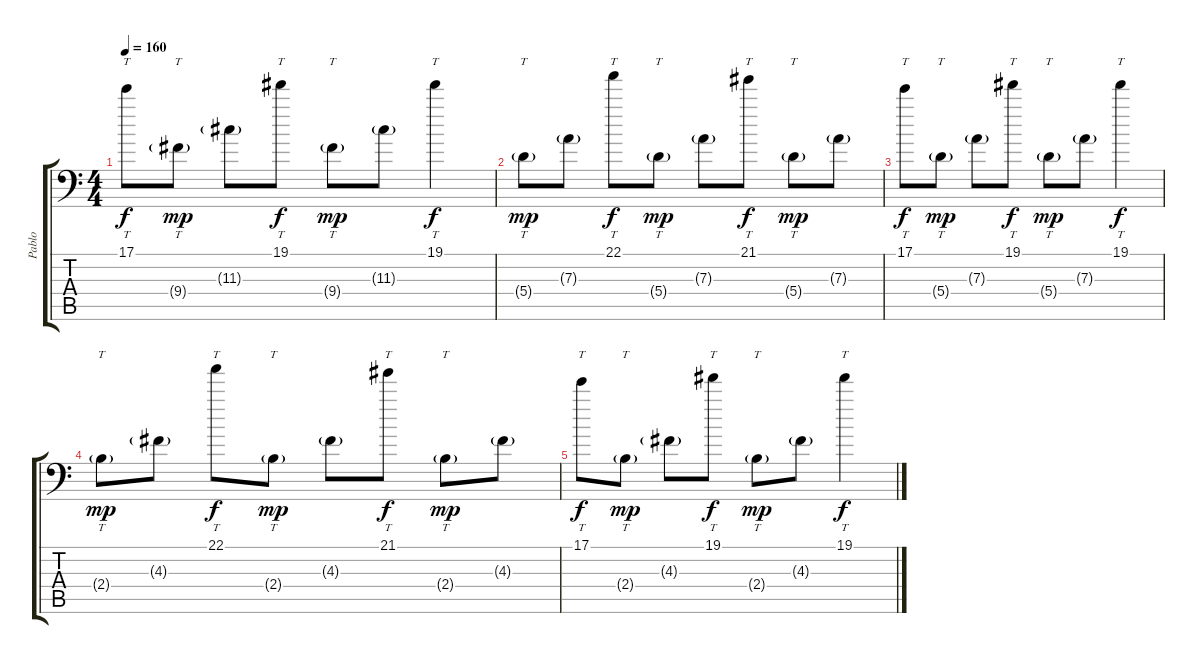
\track ("Pablo" "Pablo") {instrument distortionguitar}
\staff {score tabs}
\tuning (B3 Gb3 D3 A2 E2 A1) {hide}
\ts (4 4)
\tempo 160
\clef f4
\ks c
17.1.8{tt dy f} 9.4{g}.8{tt dy mp} 11.3{g}.8 19.1.8{tt dy f} 9.4{g}.8{tt dy mp} 11.3{g}.8 19.1.4{tt dy f} |
5.4{g}.8{tt dy mp} 7.3{g}.8 22.1.8{tt dy f} 5.4{g}.8{tt dy mp} 7.3{g}.8 21.1.8{tt dy f} 5.4{g}.8{tt dy mp} 7.3{g}.8 |
17.1.8{tt dy f} 5.4{g}.8{tt dy mp} 7.3{g}.8 19.1.8{tt dy f} 5.4{g}.8{tt dy mp} 7.3{g}.8 19.1.4{tt dy f} |
2.4{g}.8{tt dy mp} 4.3{g}.8 22.1.8{tt dy f} 2.4{g}.8{tt dy mp} 4.3{g}.8 21.1.8{tt dy f} 2.4{g}.8{tt dy mp} 4.3{g}.8 |
17.1.8{tt dy f} 2.4{g}.8{tt dy mp} 4.3{g}.8 19.1.8{tt dy f} 2.4{g}.8{tt dy mp} 4.3{g}.8 19.1.4{tt dy f}
